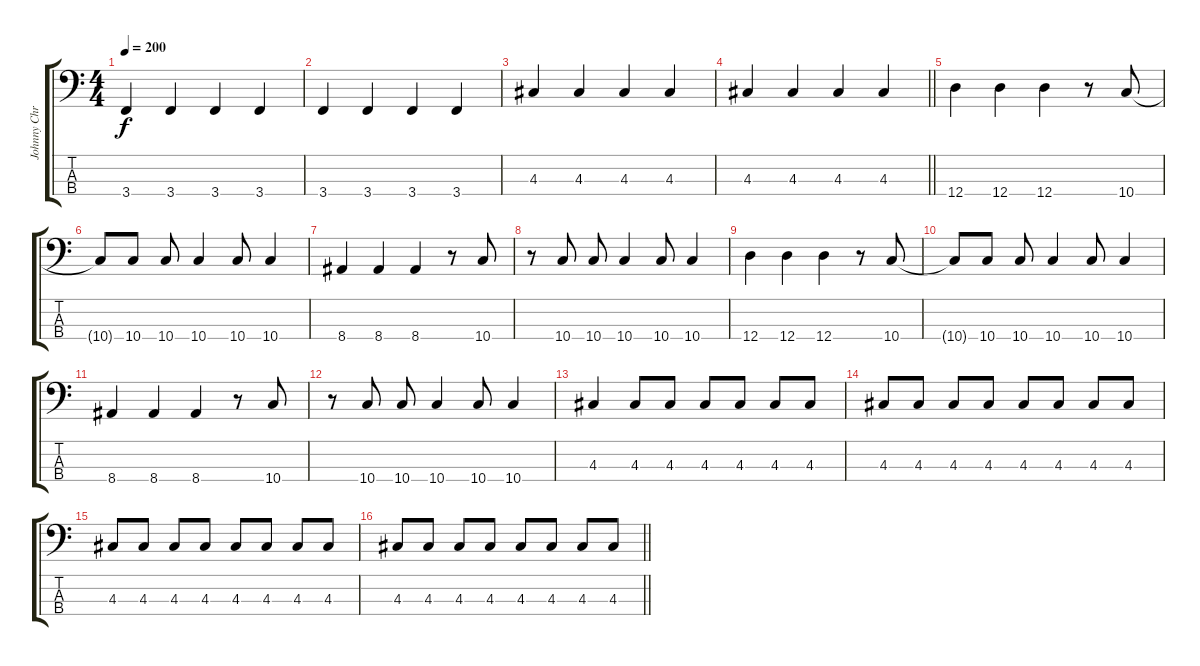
\track ("Johnny Christ" "Johnny Chr") {instrument electricbasspick}
\staff {score tabs}
\tuning (G2 D2 A1 D1) {hide}
\ts (4 4)
\tempo 200
\clef f4
\ks c
3.4.4{dy f} 3.4.4 3.4.4 3.4.4 |
3.4.4 3.4.4 3.4.4 3.4.4 |
4.3.4 4.3.4 4.3.4 4.3.4 |
\barLineRight lightlight
4.3.4 4.3.4 4.3.4 4.3.4 |
12.4.4 12.4.4 12.4.4 r.8 10.4.8 |
10.4{t}.8 10.4.8 10.4.8 10.4.4 10.4.8 10.4.4 |
8.4.4 8.4.4 8.4.4 r.8 10.4.8 |
r.8 10.4.8 10.4.8 10.4.4 10.4.8 10.4.4 |
12.4.4 12.4.4 12.4.4 r.8 10.4.8 |
10.4{t}.8 10.4.8 10.4.8 10.4.4 10.4.8 10.4.4 |
8.4.4 8.4.4 8.4.4 r.8 10.4.8 |
r.8 10.4.8 10.4.8 10.4.4 10.4.8 10.4.4 |
4.3.4 4.3.8 4.3.8 4.3.8 4.3.8 4.3.8 4.3.8 |
4.3.8 4.3.8 4.3.8 4.3.8 4.3.8 4.3.8 4.3.8 4.3.8 |
4.3.8 4.3.8 4.3.8 4.3.8 4.3.8 4.3.8 4.3.8 4.3.8 |
\barLineRight lightlight
4.3.8 4.3.8 4.3.8 4.3.8 4.3.8 4.3.8 4.3.8 4.3.8
